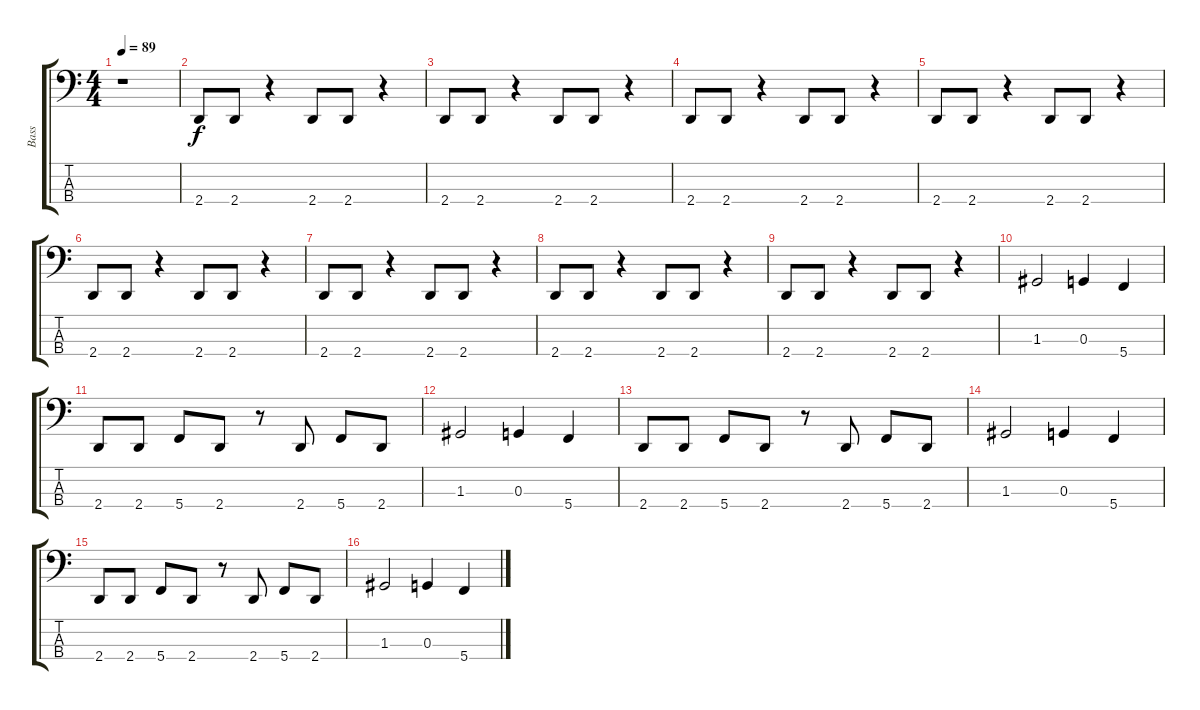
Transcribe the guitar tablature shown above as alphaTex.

\track ("Bass" "Bass") {instrument electricbassfinger}
\staff {score tabs}
\tuning (F2 C2 G1 C1) {hide}
\ts (4 4)
\tempo 89
\clef f4
\ks c
r.1{dy f} |
2.4.8 2.4.8 r.4 2.4.8 2.4.8 r.4 |
2.4.8 2.4.8 r.4 2.4.8 2.4.8 r.4 |
2.4.8 2.4.8 r.4 2.4.8 2.4.8 r.4 |
2.4.8 2.4.8 r.4 2.4.8 2.4.8 r.4 |
2.4.8 2.4.8 r.4 2.4.8 2.4.8 r.4 |
2.4.8 2.4.8 r.4 2.4.8 2.4.8 r.4 |
2.4.8 2.4.8 r.4 2.4.8 2.4.8 r.4 |
2.4.8 2.4.8 r.4 2.4.8 2.4.8 r.4 |
1.3.2 0.3.4 5.4.4 |
2.4.8 2.4.8 5.4.8 2.4.8 r.8 2.4.8 5.4.8 2.4.8 |
1.3.2 0.3.4 5.4.4 |
2.4.8 2.4.8 5.4.8 2.4.8 r.8 2.4.8 5.4.8 2.4.8 |
1.3.2 0.3.4 5.4.4 |
2.4.8 2.4.8 5.4.8 2.4.8 r.8 2.4.8 5.4.8 2.4.8 |
1.3.2 0.3.4 5.4.4
